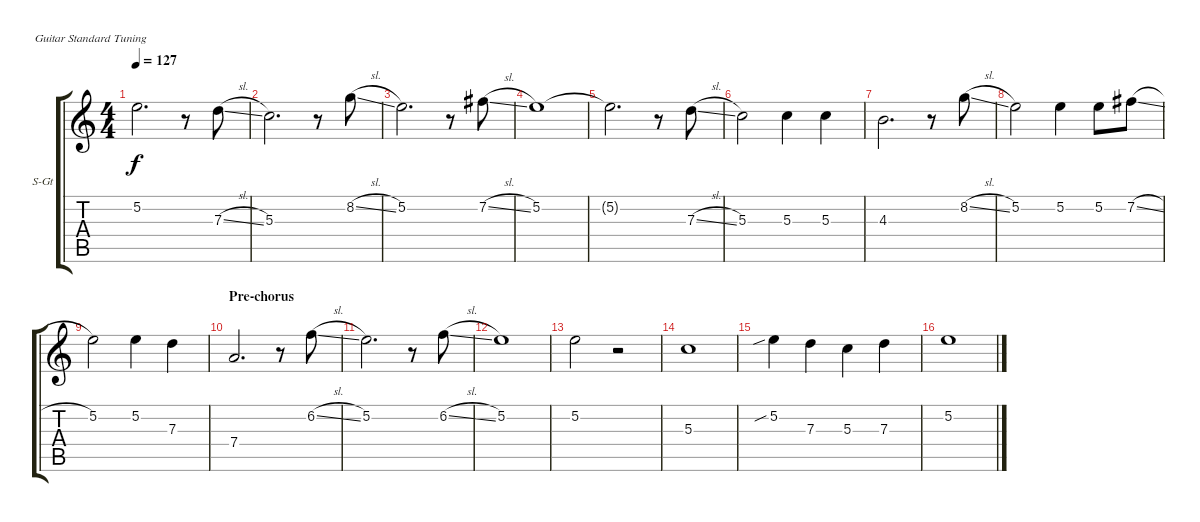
\bracketExtendMode groupsimilarinstruments
\firstSystemTrackNameOrientation horizontal
\otherSystemsTrackNameOrientation horizontal
\track ("Lead Guitar" "S-Gt") {instrument acousticguitarsteel}
\staff {score tabs}
\tuning (E4 B3 G3 D3 A2 E2)
\ts (4 4)
\tempo 127
\clef g2
\ks c
5.2.2{d dy f} r.8 7.3{sl}.8 |
5.3.2{d} r.8 8.2{sl}.8 |
5.2.2{d} r.8 7.2{sl}.8 |
5.2.1 |
5.2{t}.2{d} r.8 7.3{sl}.8 |
5.3.2 5.3.4 5.3.4 |
4.3.2{d} r.8 8.2{sl}.8 |
5.2.2 5.2.4 5.2.8 7.2{sl}.8 |
5.2.2 5.2.4 7.3.4 |
\section ("" "Pre-chorus")
7.4.2{d} r.8 6.2{sl}.8 |
5.2.2{d} r.8 6.2{sl}.8 |
5.2.1 |
5.2.2 r.2 |
5.3.1 |
5.2{sib}.4 7.3.4 5.3.4 7.3.4 |
5.2.1
